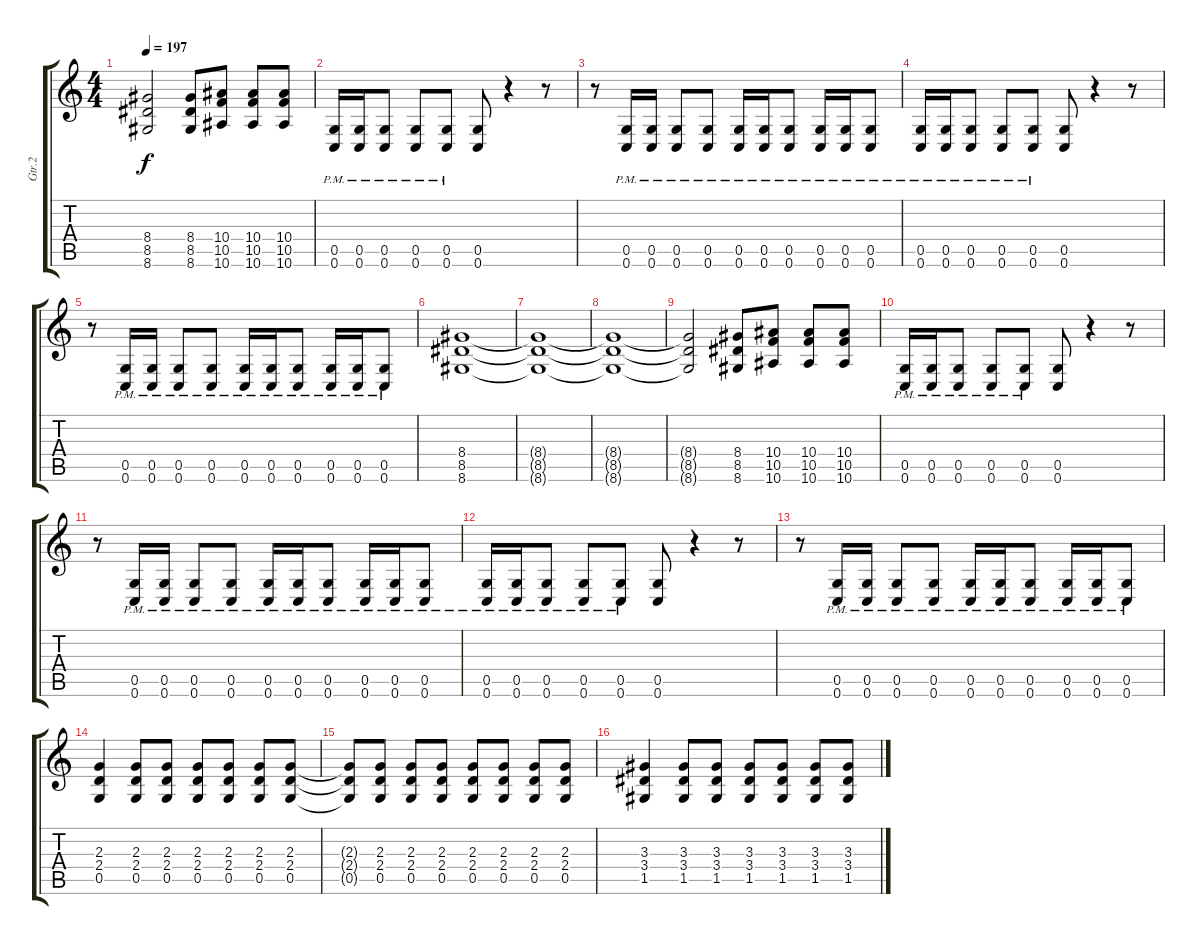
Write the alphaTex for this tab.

\track ("Gtr.2" "Gtr.2") {instrument distortionguitar}
\staff {score tabs}
\tuning (D4 A3 F3 C3 G2 C2) {hide}
\ts (4 4)
\tempo 197
\clef g2
\ks c
(8.4{t} 8.5{t} 8.6{t}).2{dy f} (8.4 8.5 8.6).8 (10.4 10.5 10.6).8 (10.4 10.5 10.6).8 (10.4 10.5 10.6).8 |
(0.5{pm} 0.6{pm}).16 (0.5{pm} 0.6{pm}).16 (0.5{pm} 0.6{pm}).8 (0.5{pm} 0.6{pm}).8 (0.5{pm} 0.6{pm}).8 (0.5 0.6).8 r.4 r.8 |
r.8 (0.5{pm} 0.6{pm}).16 (0.5{pm} 0.6{pm}).16 (0.5{pm} 0.6{pm}).8 (0.5{pm} 0.6{pm}).8 (0.5{pm} 0.6{pm}).16 (0.5{pm} 0.6{pm}).16 (0.5{pm} 0.6{pm}).8 (0.5{pm} 0.6{pm}).16 (0.5{pm} 0.6{pm}).16 (0.5{pm} 0.6{pm}).8 |
(0.5{pm} 0.6{pm}).16 (0.5{pm} 0.6{pm}).16 (0.5{pm} 0.6{pm}).8 (0.5{pm} 0.6{pm}).8 (0.5{pm} 0.6{pm}).8 (0.5 0.6).8 r.4 r.8 |
r.8 (0.5{pm} 0.6{pm}).16 (0.5{pm} 0.6{pm}).16 (0.5{pm} 0.6{pm}).8 (0.5{pm} 0.6{pm}).8 (0.5{pm} 0.6{pm}).16 (0.5{pm} 0.6{pm}).16 (0.5{pm} 0.6{pm}).8 (0.5{pm} 0.6{pm}).16 (0.5{pm} 0.6{pm}).16 (0.5{pm} 0.6{pm}).8 |
(8.4 8.5 8.6).1 |
(8.4{t} 8.5{t} 8.6{t}).1 |
(8.4{t} 8.5{t} 8.6{t}).1 |
(8.4{t} 8.5{t} 8.6{t}).2 (8.4 8.5 8.6).8 (10.4 10.5 10.6).8 (10.4 10.5 10.6).8 (10.4 10.5 10.6).8 |
(0.5{pm} 0.6{pm}).16 (0.5{pm} 0.6{pm}).16 (0.5{pm} 0.6{pm}).8 (0.5{pm} 0.6{pm}).8 (0.5{pm} 0.6{pm}).8 (0.5 0.6).8 r.4 r.8 |
r.8 (0.5{pm} 0.6{pm}).16 (0.5{pm} 0.6{pm}).16 (0.5{pm} 0.6{pm}).8 (0.5{pm} 0.6{pm}).8 (0.5{pm} 0.6{pm}).16 (0.5{pm} 0.6{pm}).16 (0.5{pm} 0.6{pm}).8 (0.5{pm} 0.6{pm}).16 (0.5{pm} 0.6{pm}).16 (0.5{pm} 0.6{pm}).8 |
(0.5{pm} 0.6{pm}).16 (0.5{pm} 0.6{pm}).16 (0.5{pm} 0.6{pm}).8 (0.5{pm} 0.6{pm}).8 (0.5{pm} 0.6{pm}).8 (0.5 0.6).8 r.4 r.8 |
r.8 (0.5{pm} 0.6{pm}).16 (0.5{pm} 0.6{pm}).16 (0.5{pm} 0.6{pm}).8 (0.5{pm} 0.6{pm}).8 (0.5{pm} 0.6{pm}).16 (0.5{pm} 0.6{pm}).16 (0.5{pm} 0.6{pm}).8 (0.5{pm} 0.6{pm}).16 (0.5{pm} 0.6{pm}).16 (0.5{pm} 0.6{pm}).8 |
(2.3 2.4 0.5).4 (2.3 2.4 0.5).8 (2.3 2.4 0.5).8 (2.3 2.4 0.5).8 (2.3 2.4 0.5).8 (2.3 2.4 0.5).8 (2.3 2.4 0.5).8 |
(2.3{t} 2.4{t} 0.5{t}).8 (2.3 2.4 0.5).8 (2.3 2.4 0.5).8 (2.3 2.4 0.5).8 (2.3 2.4 0.5).8 (2.3 2.4 0.5).8 (2.3 2.4 0.5).8 (2.3 2.4 0.5).8 |
(3.3 3.4 1.5).4 (3.3 3.4 1.5).8 (3.3 3.4 1.5).8 (3.3 3.4 1.5).8 (3.3 3.4 1.5).8 (3.3 3.4 1.5).8 (3.3 3.4 1.5).8
